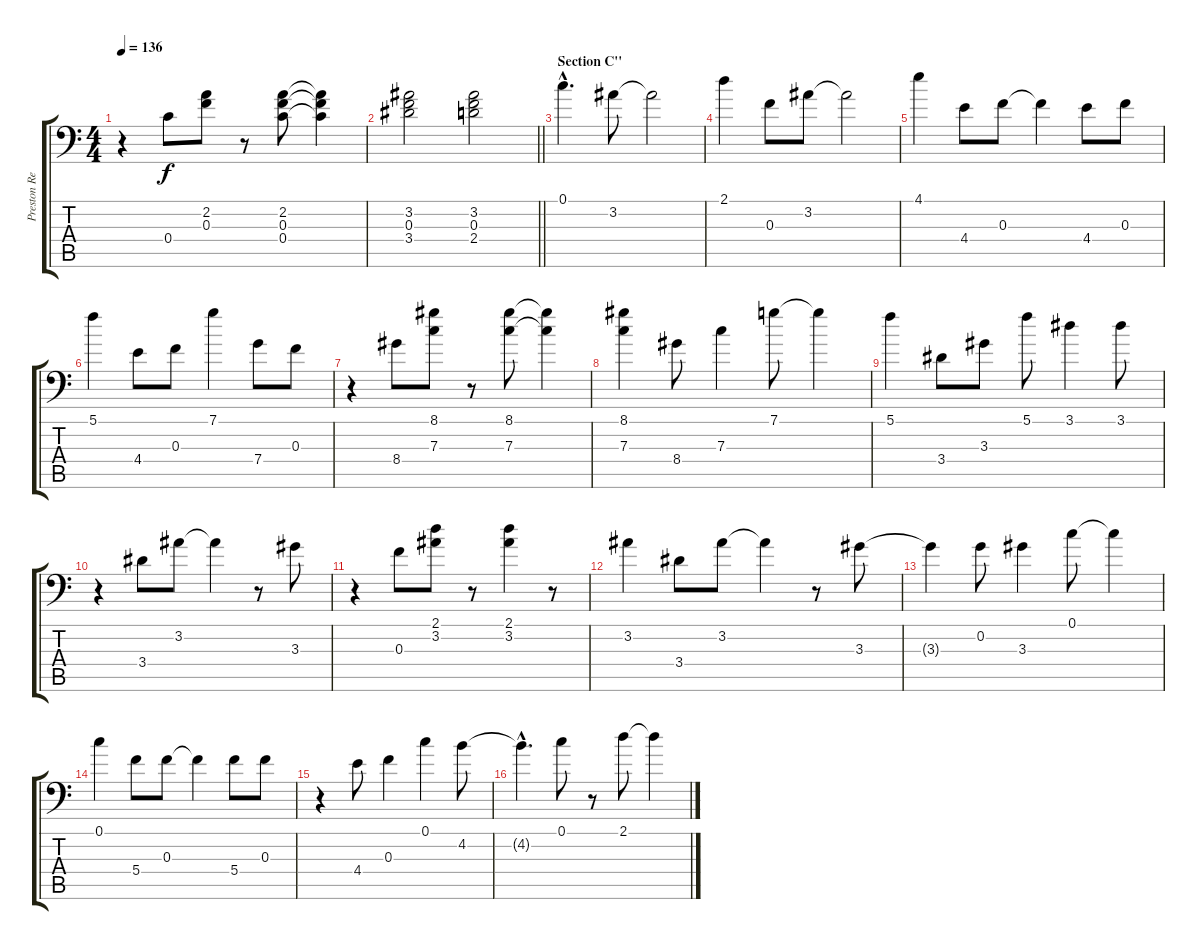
\track ("Preston Reed" "Preston Re") {instrument acousticguitarsteel}
\staff {score tabs}
\tuning (C4 G3 F3 C3 F2 A1) {hide}
\ts (4 4)
\tempo 136
\clef f4
\ks c
r.4{dy f} 0.4.8 (2.2 0.3).8 r.8 (2.2 0.3 0.4).8 (2.2{t} 0.3{t} 0.4{t}).4 |
\barLineRight lightlight
(3.2 0.3 3.4).2 (3.2 0.3 2.4).2 |
\section ("" "Section C''")
0.1{hac}.4{d} 3.2.8 3.2{t}.2 |
2.1.4 0.3.8 3.2.8 3.2{t}.2 |
4.1.4 4.4.8 0.3.8 0.3{t}.4 4.4.8 0.3.8 |
5.1.4 4.4.8 0.3.8 7.1.4 7.4.8 0.3.8 |
r.4 8.4.8 (8.1 7.3).8 r.8 (8.1 7.3).8 (8.1{t} 7.3{t}).4 |
(8.1 7.3).4 8.4.8 7.3.4 7.1.8 7.1{t}.4 |
5.1.4 3.4.8 3.3.8 5.1.8 3.1.4 3.1.8 |
r.4 3.4.8 3.2.8 3.2{t}.4 r.8 3.3.8 |
r.4 0.3.8 (2.1 3.2).8 r.8 (2.1 3.2).4 r.8 |
3.2.4 3.4.8 3.2.8 3.2{t}.4 r.8 3.3.8 |
3.3{t}.4 0.2.8 3.3.4 0.1.8 0.1{t}.4 |
0.1.4 5.4.8 0.3.8 0.3{t}.4 5.4.8 0.3.8 |
r.4 4.4.8 0.3.4 0.1.4 4.2.8 |
4.2{hac t}.4{d} 0.1.8 r.8 2.1.8 2.1{t}.4
